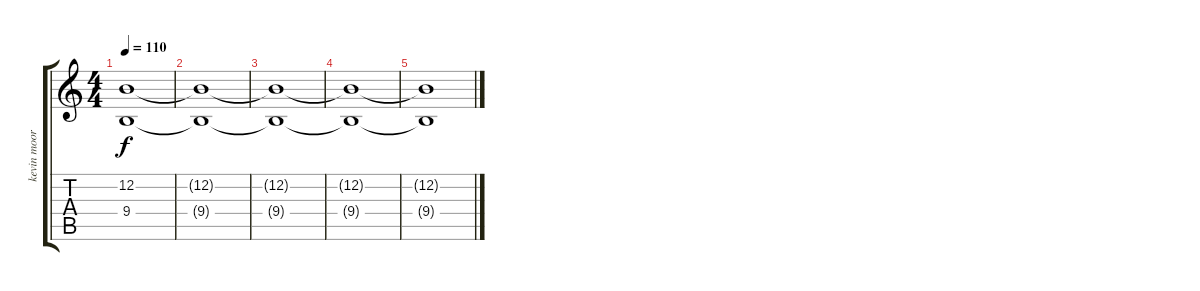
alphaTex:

\track ("kevin moore" "kevin moor") {instrument stringensemble1}
\staff {score tabs}
\tuning (E4 B3 G3 D3 A2 E2) {hide}
\ts (4 4)
\tempo 110
\clef g2
\ks c
(12.2{t} 9.4{t}).1{dy f} |
(12.2{t} 9.4{t}).1 |
(12.2{t} 9.4{t}).1 |
(12.2{t} 9.4{t}).1 |
(12.2{t} 9.4{t}).1
